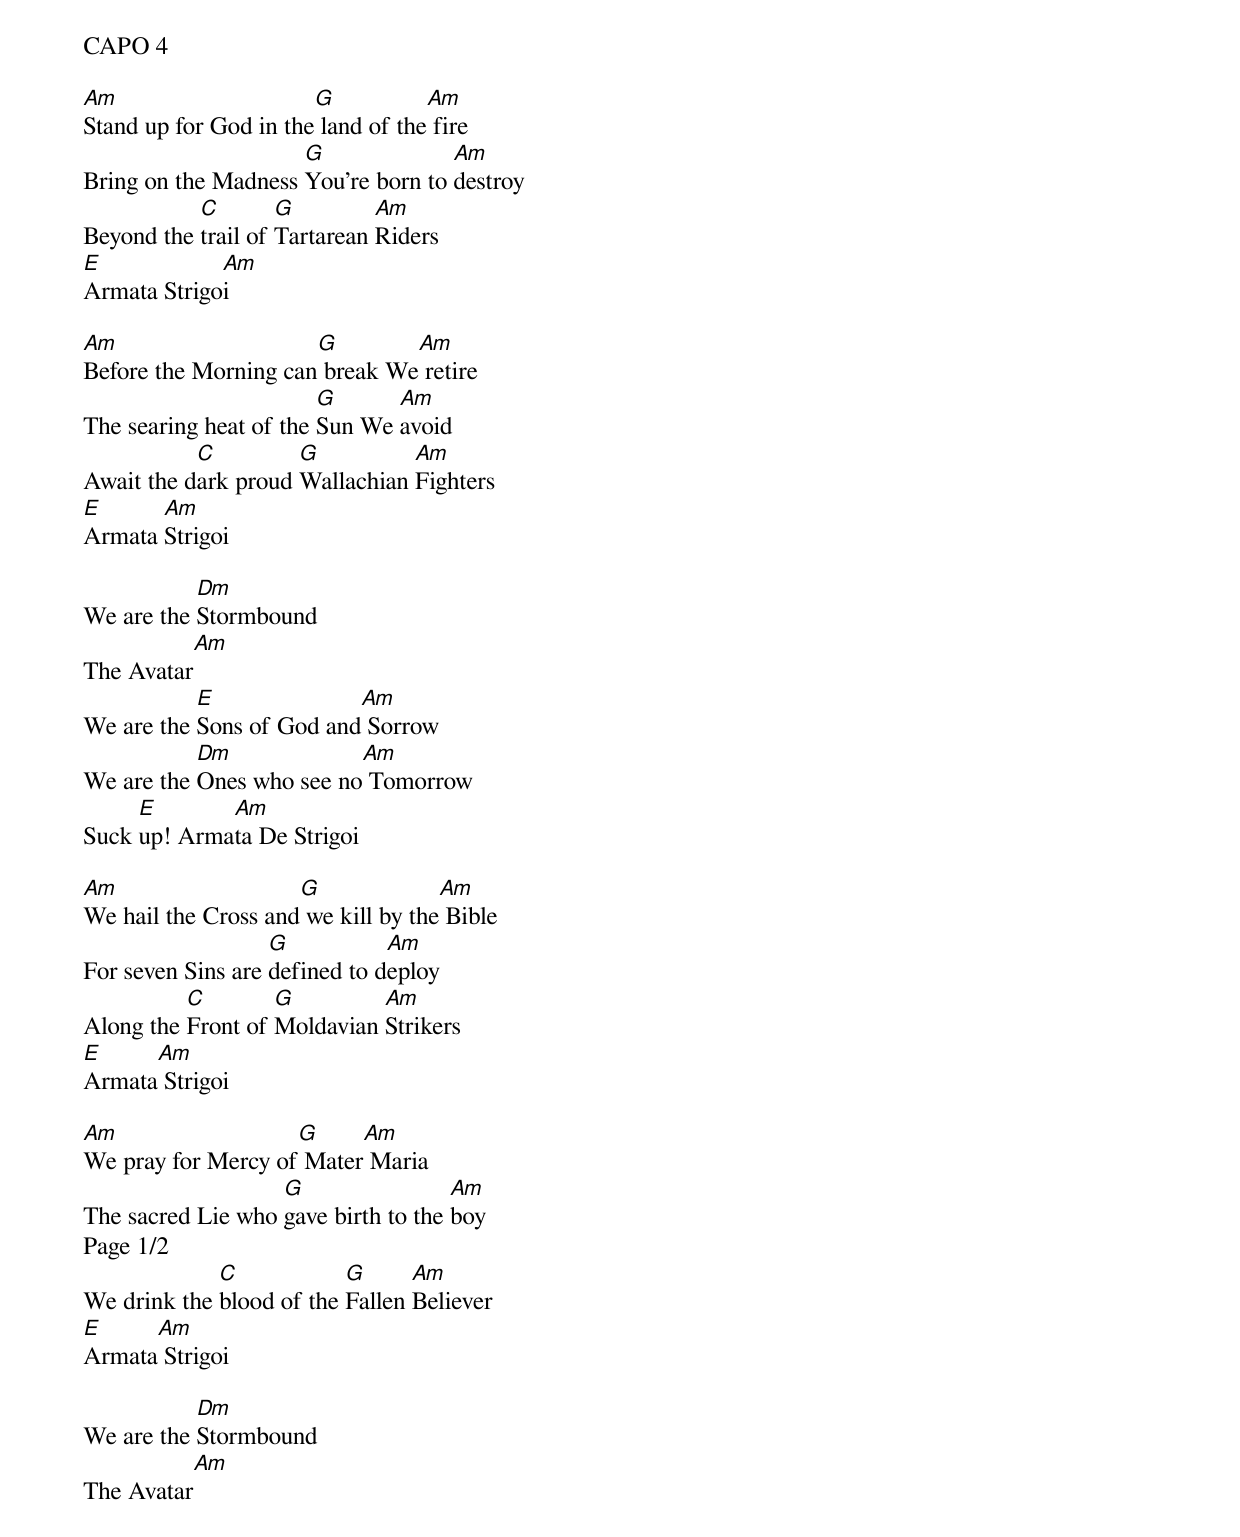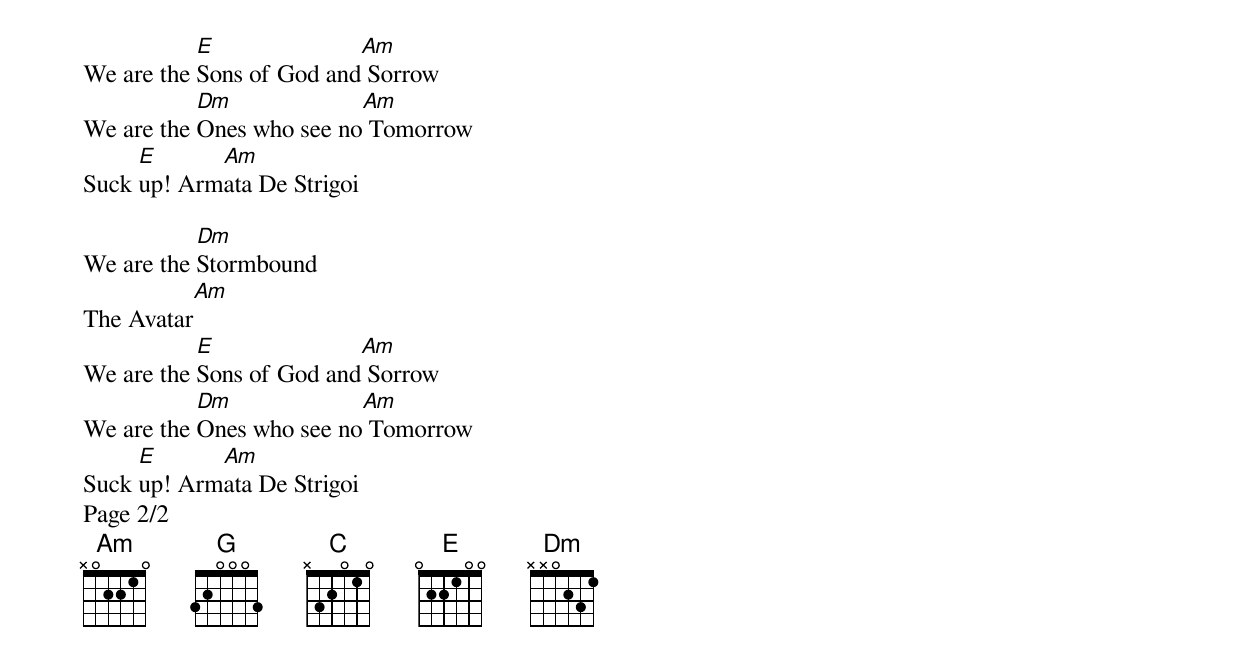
CAPO 4

[Am]Stand up for God in the[G] land of the[Am] fire
Bring on the Madness [G]You're born to [Am]destroy
Beyond the [C]trail of [G]Tartarean [Am]Riders
[E]Armata Strigo[Am]i

[Am]Before the Morning can[G] break We[Am] retire
The searing heat of the [G]Sun We [Am]avoid
Await the d[C]ark proud [G]Wallachian [Am]Fighters
[E]Armata [Am]Strigoi

We are the [Dm]Stormbound
The Avatar[Am]
We are the [E]Sons of God and[Am] Sorrow
We are the [Dm]Ones who see no[Am] Tomorrow
Suck [E]up! Arma[Am]ta De Strigoi

[Am]We hail the Cross and[G] we kill by the[Am] Bible
For seven Sins are [G]defined to d[Am]eploy
Along the [C]Front of [G]Moldavian [Am]Strikers
[E]Armata[Am] Strigoi

[Am]We pray for Mercy of[G] Mater[Am] Maria
The sacred Lie who [G]gave birth to the [Am]boy
Page 1/2
We drink the [C]blood of the [G]Fallen [Am]Believer
[E]Armata[Am] Strigoi

We are the [Dm]Stormbound
The Avatar[Am]
We are the [E]Sons of God and[Am] Sorrow
We are the [Dm]Ones who see no[Am] Tomorrow
Suck [E]up! Arm[Am]ata De Strigoi

We are the [Dm]Stormbound
The Avatar[Am]
We are the [E]Sons of God and[Am] Sorrow
We are the [Dm]Ones who see no[Am] Tomorrow
Suck [E]up! Arm[Am]ata De Strigoi
Page 2/2
